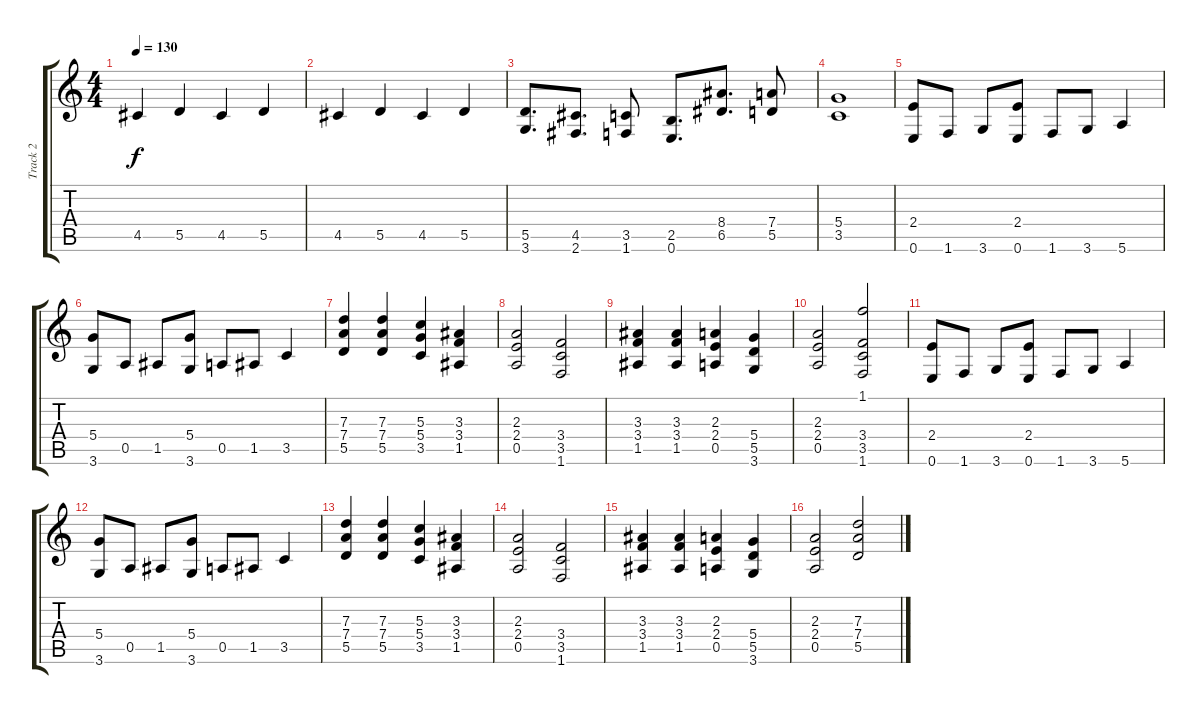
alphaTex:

\track ("Track 2" "Track 2") {instrument acousticguitarsteel}
\staff {score tabs}
\tuning (E4 B3 G3 D3 A2 E2) {hide}
\ts (4 4)
\tempo 130
\clef g2
\ks c
4.5.4{dy f} 5.5.4 4.5.4 5.5.4 |
4.5.4 5.5.4 4.5.4 5.5.4 |
(5.5 3.6).8{d} (4.5 2.6).8{d} (3.5 1.6).8 (2.5 0.6).8{d} (8.4 6.5).8{d} (7.4 5.5).8 |
(5.4 3.5).1 |
(2.4 0.6).8 1.6.8 3.6.8 (2.4 0.6).8 1.6.8 3.6.8 5.6.4 |
(5.4 3.6).8 0.5.8 1.5.8 (5.4 3.6).8 0.5.8 1.5.8 3.5.4 |
(7.3 7.4 5.5).4 (7.3 7.4 5.5).4 (5.3 5.4 3.5).4 (3.3 3.4 1.5).4 |
(2.3 2.4 0.5).2 (3.4 3.5 1.6).2 |
(3.3 3.4 1.5).4 (3.3 3.4 1.5).4 (2.3 2.4 0.5).4 (5.4 5.5 3.6).4 |
(2.3 2.4 0.5).2 (1.1 3.4 3.5 1.6).2 |
(2.4 0.6).8 1.6.8 3.6.8 (2.4 0.6).8 1.6.8 3.6.8 5.6.4 |
(5.4 3.6).8 0.5.8 1.5.8 (5.4 3.6).8 0.5.8 1.5.8 3.5.4 |
(7.3 7.4 5.5).4 (7.3 7.4 5.5).4 (5.3 5.4 3.5).4 (3.3 3.4 1.5).4 |
(2.3 2.4 0.5).2 (3.4 3.5 1.6).2 |
(3.3 3.4 1.5).4 (3.3 3.4 1.5).4 (2.3 2.4 0.5).4 (5.4 5.5 3.6).4 |
(2.3 2.4 0.5).2 (7.3 7.4 5.5).2
